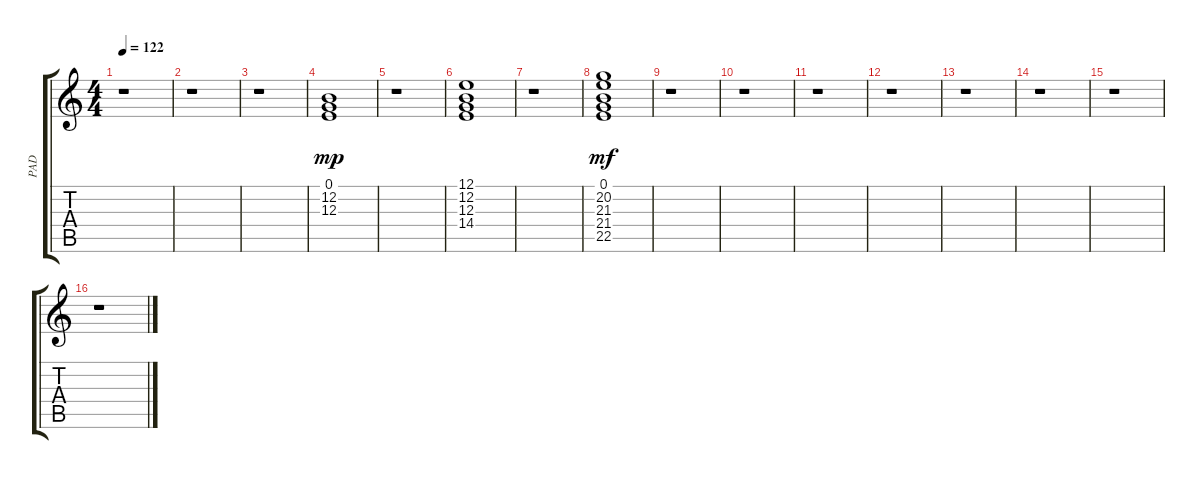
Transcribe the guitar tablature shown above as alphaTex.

\track ("PAD" "PAD") {instrument choiraahs}
\staff {score tabs}
\tuning (E4 B3 G3 D3 A2 E2) {hide}
\ts (4 4)
\tempo 122
\clef g2
\ks c
r.1{dy p} |
r.1 |
r.1 |
(0.1 12.2 12.3).1{dy mp} |
r.1 |
(12.1 12.2 12.3 14.4).1 |
r.1 |
(0.1 20.2 21.3 21.4 22.5).1{dy mf} |
r.1 |
r.1 |
r.1 |
r.1 |
r.1 |
r.1 |
r.1 |
r.1
